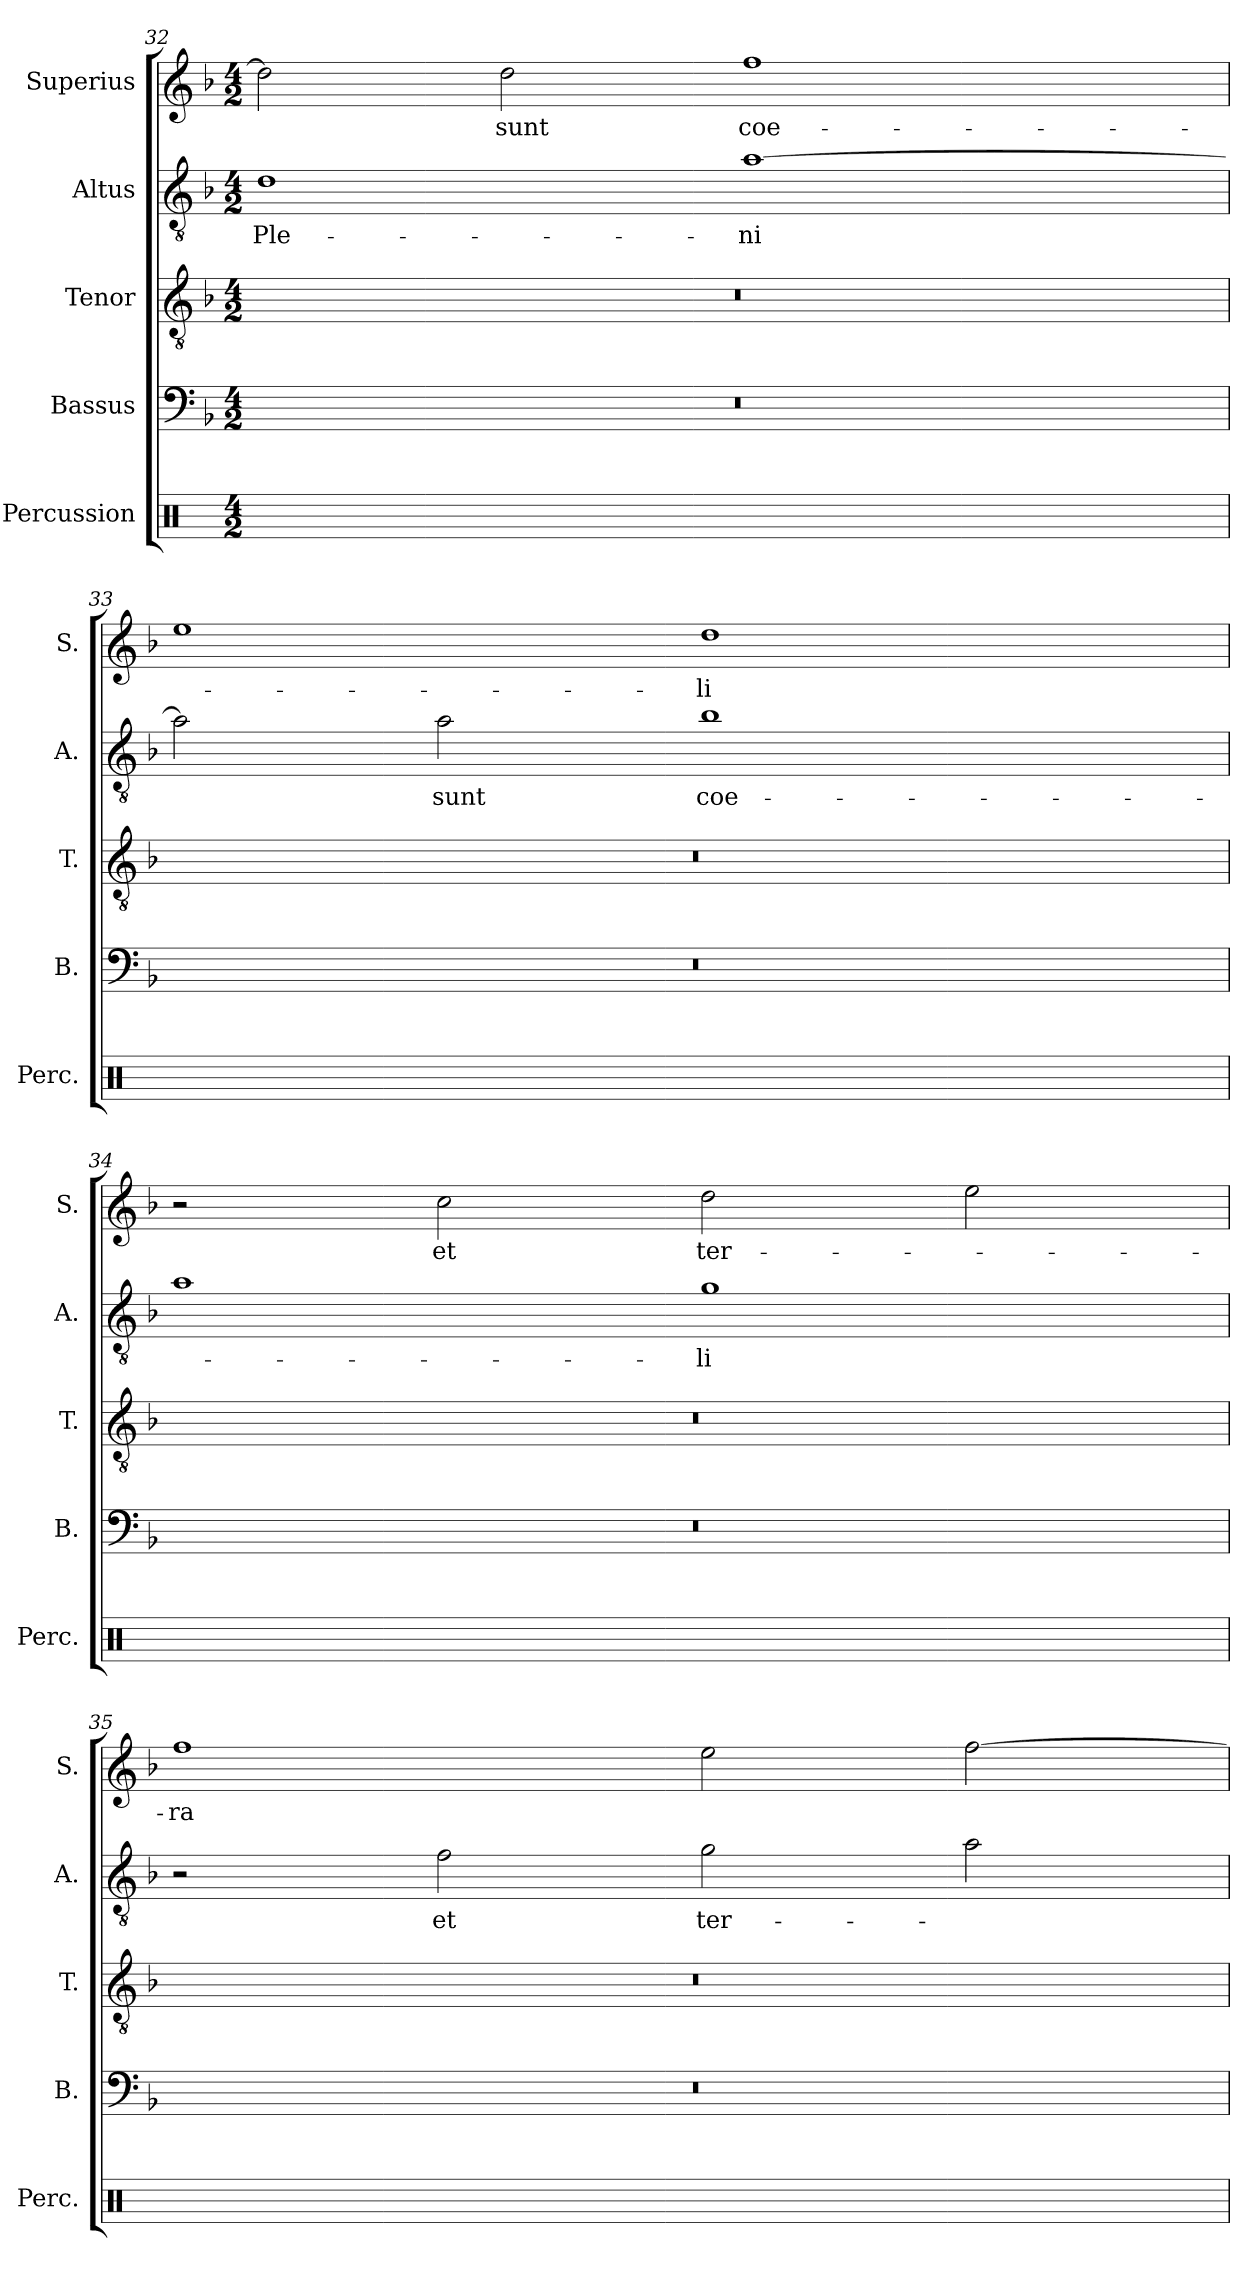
**kern	**kern	**kern	**kern	**text	**kern	**text
*part5	*part4	*part3	*part2	*part2	*part1	*part1
*staff5	*staff4	*staff3	*staff2	*staff2	*staff1	*staff1
*I"Percussion	*I"Bassus	*I"Tenor	*I"Altus	*	*I"Superius	*
*I'Perc.	*I'B.	*I'T.	*I'A.	*	*I'S.	*
*clefX	*clefF4	*clefGv2	*clefGv2	*	*clefG2	*
*	*	*ITrd7c12	*ITrd7c12	*	*	*
*k[]	*k[b-]	*k[b-]	*k[b-]	*	*k[b-]	*
*C:	*F:	*F:	*F:	*	*F:	*
*M4/2	*M4/2	*M4/2	*M4/2	*	*M4/2	*
=32	=32	=32	=32	=32	=32	=32
!	!LO:N:vis=1	!LO:N:vis=1	!	!	!	!
!	!	!	!	!LO:LY:b:color=#000000	!	!
16Rei/LLyy	0r	0r	1Di	Ple-	2ddi\]	.
16Rei/yy	.	.	.	.	.	.
16Rei/yy	.	.	.	.	.	.
16Rei/JJyy	.	.	.	.	.	.
16Rei/LLyy	.	.	.	.	.	.
16Rei/yy	.	.	.	.	.	.
16Rei/yy	.	.	.	.	.	.
16Rei/JJyy	.	.	.	.	.	.
!	!	!	!	!	!	!LO:LY:b:color=#000000
16Rei/LLyy	.	.	.	.	2ddi\	sunt
16Rei/yy	.	.	.	.	.	.
16Rei/yy	.	.	.	.	.	.
16Rei/JJyy	.	.	.	.	.	.
16Rei/LLyy	.	.	.	.	.	.
16Rei/yy	.	.	.	.	.	.
16Rei/yy	.	.	.	.	.	.
16Rei/JJyy	.	.	.	.	.	.
!	!	!	!	!LO:LY:b:color=#000000	!	!
!	!	!	!	!	!	!LO:LY:b:color=#000000
16Rei/LLyy	.	.	[>1Ai	-ni	1ffi	coe-
16Rei/yy	.	.	.	.	.	.
16Rei/yy	.	.	.	.	.	.
16Rei/JJyy	.	.	.	.	.	.
16Rei/LLyy	.	.	.	.	.	.
16Rei/yy	.	.	.	.	.	.
16Rei/yy	.	.	.	.	.	.
16Rei/JJyy	.	.	.	.	.	.
16Rei/LLyy	.	.	.	.	.	.
16Rei/yy	.	.	.	.	.	.
16Rei/yy	.	.	.	.	.	.
16Rei/JJyy	.	.	.	.	.	.
16Rei/LLyy	.	.	.	.	.	.
16Rei/yy	.	.	.	.	.	.
16Rei/yy	.	.	.	.	.	.
16Rei/JJyy	.	.	.	.	.	.
=33	=33	=33	=33	=33	=33	=33
!	!LO:N:vis=1	!LO:N:vis=1	!	!	!	!
16Rei/LLyy	0r	0r	2Ai\]	.	1eei	.
16Rei/yy	.	.	.	.	.	.
16Rei/yy	.	.	.	.	.	.
16Rei/JJyy	.	.	.	.	.	.
16Rei/LLyy	.	.	.	.	.	.
16Rei/yy	.	.	.	.	.	.
16Rei/yy	.	.	.	.	.	.
16Rei/JJyy	.	.	.	.	.	.
!	!	!	!	!LO:LY:b:color=#000000	!	!
16Rei/LLyy	.	.	2Ai\	sunt	.	.
16Rei/yy	.	.	.	.	.	.
16Rei/yy	.	.	.	.	.	.
16Rei/JJyy	.	.	.	.	.	.
16Rei/LLyy	.	.	.	.	.	.
16Rei/yy	.	.	.	.	.	.
16Rei/yy	.	.	.	.	.	.
16Rei/JJyy	.	.	.	.	.	.
!	!	!	!	!LO:LY:b:color=#000000	!	!
!	!	!	!	!	!	!LO:LY:b:color=#000000
16Rei/LLyy	.	.	1B-i	coe-	1ddi	-li
16Rei/yy	.	.	.	.	.	.
16Rei/yy	.	.	.	.	.	.
16Rei/JJyy	.	.	.	.	.	.
16Rei/LLyy	.	.	.	.	.	.
16Rei/yy	.	.	.	.	.	.
16Rei/yy	.	.	.	.	.	.
16Rei/JJyy	.	.	.	.	.	.
16Rei/LLyy	.	.	.	.	.	.
16Rei/yy	.	.	.	.	.	.
16Rei/yy	.	.	.	.	.	.
16Rei/JJyy	.	.	.	.	.	.
16Rei/LLyy	.	.	.	.	.	.
16Rei/yy	.	.	.	.	.	.
16Rei/yy	.	.	.	.	.	.
16Rei/JJyy	.	.	.	.	.	.
=34	=34	=34	=34	=34	=34	=34
!	!LO:N:vis=1	!LO:N:vis=1	!	!	!	!
16Rei/LLyy	0r	0r	1Ai	.	2r	.
16Rei/yy	.	.	.	.	.	.
16Rei/yy	.	.	.	.	.	.
16Rei/JJyy	.	.	.	.	.	.
16Rei/LLyy	.	.	.	.	.	.
16Rei/yy	.	.	.	.	.	.
16Rei/yy	.	.	.	.	.	.
16Rei/JJyy	.	.	.	.	.	.
!	!	!	!	!	!	!LO:LY:b:color=#000000
16Rei/LLyy	.	.	.	.	2cci\	et
16Rei/yy	.	.	.	.	.	.
16Rei/yy	.	.	.	.	.	.
16Rei/JJyy	.	.	.	.	.	.
16Rei/LLyy	.	.	.	.	.	.
16Rei/yy	.	.	.	.	.	.
16Rei/yy	.	.	.	.	.	.
16Rei/JJyy	.	.	.	.	.	.
!	!	!	!	!LO:LY:b:color=#000000	!	!
!	!	!	!	!	!	!LO:LY:b:color=#000000
16Rei/LLyy	.	.	1Gi	-li	2ddi\	ter-
16Rei/yy	.	.	.	.	.	.
16Rei/yy	.	.	.	.	.	.
16Rei/JJyy	.	.	.	.	.	.
16Rei/LLyy	.	.	.	.	.	.
16Rei/yy	.	.	.	.	.	.
16Rei/yy	.	.	.	.	.	.
16Rei/JJyy	.	.	.	.	.	.
16Rei/LLyy	.	.	.	.	2eei\	.
16Rei/yy	.	.	.	.	.	.
16Rei/yy	.	.	.	.	.	.
16Rei/JJyy	.	.	.	.	.	.
16Rei/LLyy	.	.	.	.	.	.
16Rei/yy	.	.	.	.	.	.
16Rei/yy	.	.	.	.	.	.
16Rei/JJyy	.	.	.	.	.	.
=35	=35	=35	=35	=35	=35	=35
!	!LO:N:vis=1	!LO:N:vis=1	!	!	!	!
!	!	!	!	!	!	!LO:LY:b:color=#000000
16Rei/LLyy	0r	0r	2r	.	1ffi	-ra
16Rei/yy	.	.	.	.	.	.
16Rei/yy	.	.	.	.	.	.
16Rei/JJyy	.	.	.	.	.	.
16Rei/LLyy	.	.	.	.	.	.
16Rei/yy	.	.	.	.	.	.
16Rei/yy	.	.	.	.	.	.
16Rei/JJyy	.	.	.	.	.	.
!	!	!	!	!LO:LY:b:color=#000000	!	!
16Rei/LLyy	.	.	2Fi\	et	.	.
16Rei/yy	.	.	.	.	.	.
16Rei/yy	.	.	.	.	.	.
16Rei/JJyy	.	.	.	.	.	.
16Rei/LLyy	.	.	.	.	.	.
16Rei/yy	.	.	.	.	.	.
16Rei/yy	.	.	.	.	.	.
16Rei/JJyy	.	.	.	.	.	.
!	!	!	!	!LO:LY:b:color=#000000	!	!
16Rei/LLyy	.	.	2Gi\	ter-	2eei\	.
16Rei/yy	.	.	.	.	.	.
16Rei/yy	.	.	.	.	.	.
16Rei/JJyy	.	.	.	.	.	.
16Rei/LLyy	.	.	.	.	.	.
16Rei/yy	.	.	.	.	.	.
16Rei/yy	.	.	.	.	.	.
16Rei/JJyy	.	.	.	.	.	.
16Rei/LLyy	.	.	2Ai\	.	[>2ffi\	.
16Rei/yy	.	.	.	.	.	.
16Rei/yy	.	.	.	.	.	.
16Rei/JJyy	.	.	.	.	.	.
16Rei/LLyy	.	.	.	.	.	.
16Rei/yy	.	.	.	.	.	.
16Rei/yy	.	.	.	.	.	.
16Rei/JJyy	.	.	.	.	.	.
=	=	=	=	=	=	=
*-	*-	*-	*-	*-	*-	*-
